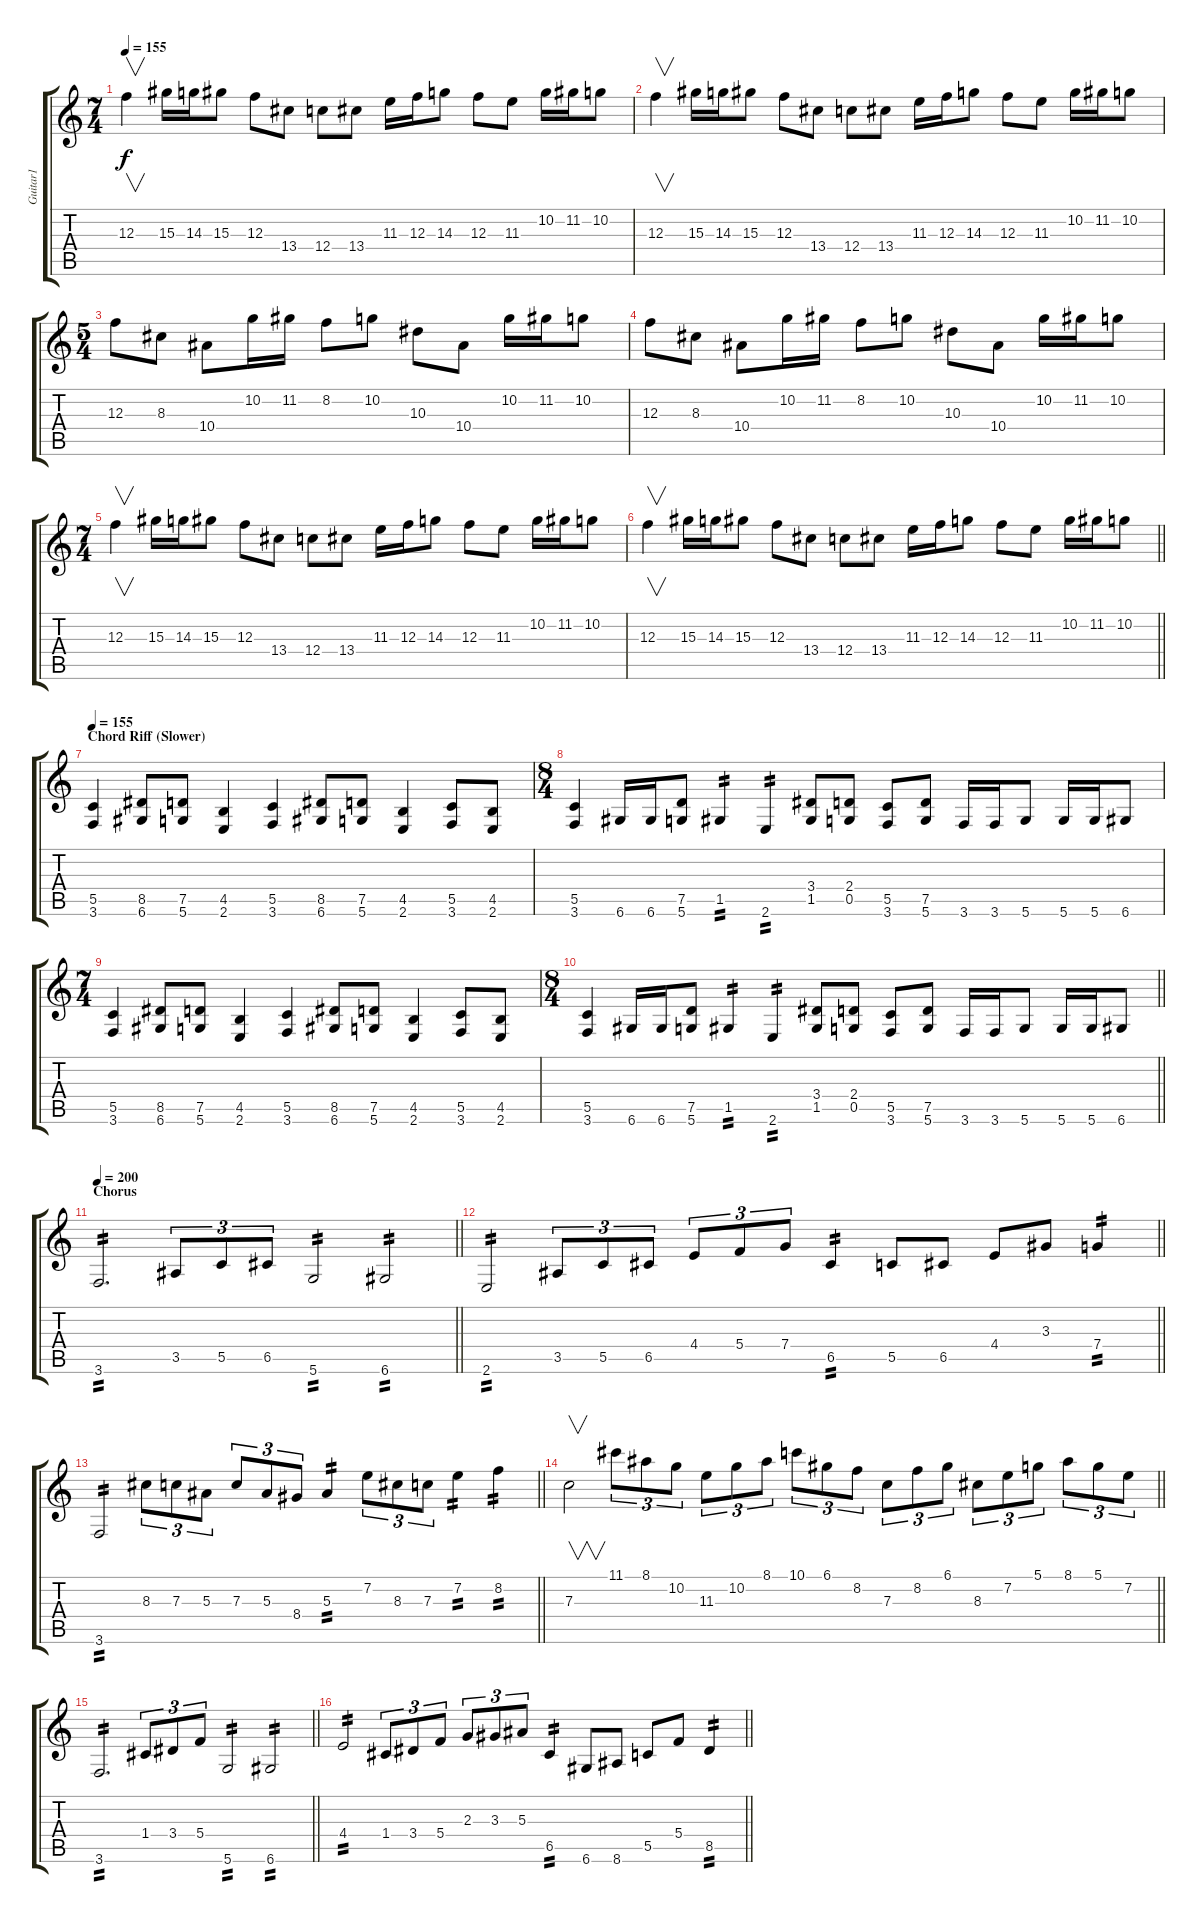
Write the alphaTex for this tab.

\track ("Guitar1" "Guitar1") {instrument distortionguitar}
\staff {score tabs}
\tuning (D4 A3 F3 C3 G2 D2) {hide}
\ts (7 4)
\tempo 155
\clef g2
\ks c
12.3.4{v dy f} 15.3.16 14.3.16 15.3.8 12.3.8 13.4.8 12.4.8 13.4.8 11.3.16 12.3.16 14.3.8 12.3.8 11.3.8 10.2.16 11.2.16 10.2.8 |
12.3.4{v} 15.3.16 14.3.16 15.3.8 12.3.8 13.4.8 12.4.8 13.4.8 11.3.16 12.3.16 14.3.8 12.3.8 11.3.8 10.2.16 11.2.16 10.2.8 |
\ts (5 4)
12.3.8{instrument distortionguitar} 8.3.8 10.4.8 10.2.16 11.2.16 8.2.8 10.2.8 10.3.8 10.4.8 10.2.16 11.2.16 10.2.8 |
12.3.8 8.3.8 10.4.8 10.2.16 11.2.16 8.2.8 10.2.8 10.3.8 10.4.8 10.2.16 11.2.16 10.2.8 |
\ts (7 4)
12.3.4{v} 15.3.16 14.3.16 15.3.8 12.3.8 13.4.8 12.4.8 13.4.8 11.3.16 12.3.16 14.3.8 12.3.8 11.3.8 10.2.16 11.2.16 10.2.8 |
\barLineRight lightlight
12.3.4{v} 15.3.16 14.3.16 15.3.8 12.3.8 13.4.8 12.4.8 13.4.8 11.3.16 12.3.16 14.3.8 12.3.8 11.3.8 10.2.16 11.2.16 10.2.8 |
\section ("" "Chord Riff (Slower)")
\tempo 155
(5.5 3.6).4 (8.5 6.6).8 (7.5 5.6).8 (4.5 2.6).4 (5.5 3.6).4 (8.5 6.6).8 (7.5 5.6).8 (4.5 2.6).4 (5.5 3.6).8 (4.5 2.6).8 |
\ts (8 4)
(5.5 3.6).4 6.6.16 6.6.16 (7.5 5.6).8 1.5.4{tp 2} 2.6.4{tp 2} (3.4 1.5).8 (2.4 0.5).8 (5.5 3.6).8 (7.5 5.6).8 3.6.16 3.6.16 5.6.8 5.6.16 5.6.16 6.6.8 |
\ts (7 4)
(5.5 3.6).4 (8.5 6.6).8 (7.5 5.6).8 (4.5 2.6).4 (5.5 3.6).4 (8.5 6.6).8 (7.5 5.6).8 (4.5 2.6).4 (5.5 3.6).8 (4.5 2.6).8 |
\ts (8 4)
\barLineRight lightlight
(5.5 3.6).4 6.6.16 6.6.16 (7.5 5.6).8 1.5.4{tp 2} 2.6.4{tp 2} (3.4 1.5).8 (2.4 0.5).8 (5.5 3.6).8 (7.5 5.6).8 3.6.16 3.6.16 5.6.8 5.6.16 5.6.16 6.6.8 |
\section ("" "Chorus")
\tempo 200
\barLineRight lightlight
3.6.2{d tp 2} 3.5.8{tu (3 2)} 5.5.8{tu (3 2)} 6.5.8{tu (3 2)} 5.6.2{tp 2} 6.6.2{tp 2} |
\barLineRight lightlight
2.6.2{tp 2} 3.5.8{tu (3 2)} 5.5.8{tu (3 2)} 6.5.8{tu (3 2)} 4.4.8{tu (3 2)} 5.4.8{tu (3 2)} 7.4.8{tu (3 2)} 6.5.4{tp 2} 5.5.8 6.5.8 4.4.8 3.3.8 7.4.4{tp 2} |
\barLineRight lightlight
3.6.2{tp 2} 8.3.8{tu (3 2)} 7.3.8{tu (3 2)} 5.3.8{tu (3 2)} 7.3.8{tu (3 2)} 5.3.8{tu (3 2)} 8.4.8{tu (3 2)} 5.3.4{tp 2} 7.2.8{tu (3 2)} 8.3.8{tu (3 2)} 7.3.8{tu (3 2)} 7.2.4{tp 2} 8.2.4{tp 2} |
\barLineRight lightlight
7.3.2{v} 11.1.8{tu (3 2)} 8.1.8{tu (3 2)} 10.2.8{tu (3 2)} 11.3.8{tu (3 2)} 10.2.8{tu (3 2)} 8.1.8{tu (3 2)} 10.1.8{tu (3 2)} 6.1.8{tu (3 2)} 8.2.8{tu (3 2)} 7.3.8{tu (3 2)} 8.2.8{tu (3 2)} 6.1.8{tu (3 2)} 8.3.8{tu (3 2)} 7.2.8{tu (3 2)} 5.1.8{tu (3 2)} 8.1.8{tu (3 2)} 5.1.8{tu (3 2)} 7.2.8{tu (3 2)} |
\barLineRight lightlight
3.6.2{d tp 2} 1.4.8{tu (3 2)} 3.4.8{tu (3 2)} 5.4.8{tu (3 2)} 5.6.2{tp 2} 6.6.2{tp 2} |
\barLineRight lightlight
4.4.2{tp 2} 1.4.8{tu (3 2)} 3.4.8{tu (3 2)} 5.4.8{tu (3 2)} 2.3.8{tu (3 2)} 3.3.8{tu (3 2)} 5.3.8{tu (3 2)} 6.5.4{tp 2} 6.6.8 8.6.8 5.5.8 5.4.8 8.5.4{tp 2}
